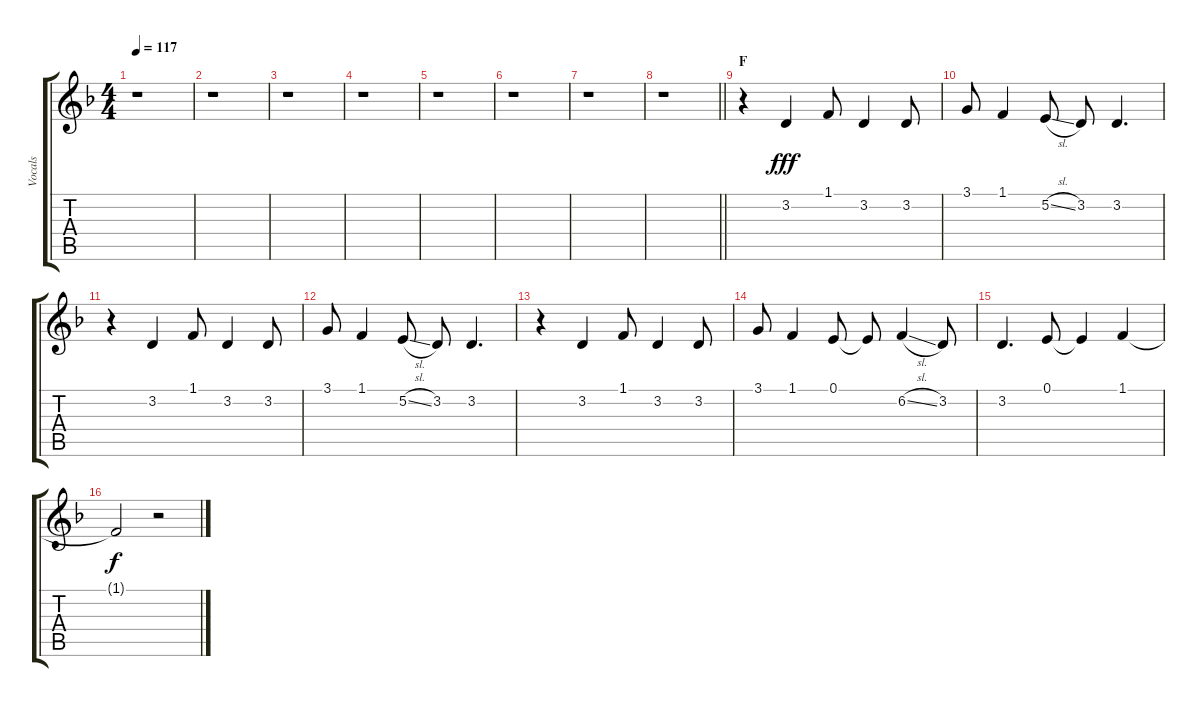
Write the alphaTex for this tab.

\track ("Vocals" "Vocals") {instrument voiceoohs}
\staff {score tabs}
\tuning (E4 B3 G3 D3 A2 E2) {hide}
\ts (4 4)
\tempo 117
\clef g2
\ks f
r.1{dy fff} |
r.1 |
r.1 |
r.1 |
r.1 |
r.1 |
r.1 |
\barLineRight lightlight
r.1 |
\section ("" "F")
r.4 3.2.4 1.1.8 3.2.4 3.2.8 |
3.1.8 1.1.4 5.2{sl}.8 3.2.8 3.2.4{d} |
r.4 3.2.4 1.1.8 3.2.4 3.2.8 |
3.1.8 1.1.4 5.2{sl}.8 3.2.8 3.2.4{d} |
r.4 3.2.4 1.1.8 3.2.4 3.2.8 |
3.1.8 1.1.4 0.1.8 0.1{t}.8 6.2{sl}.4 3.2.8 |
3.2.4{d} 0.1.8 0.1{t}.4 1.1.4 |
1.1{t}.2{dy f} r.2
